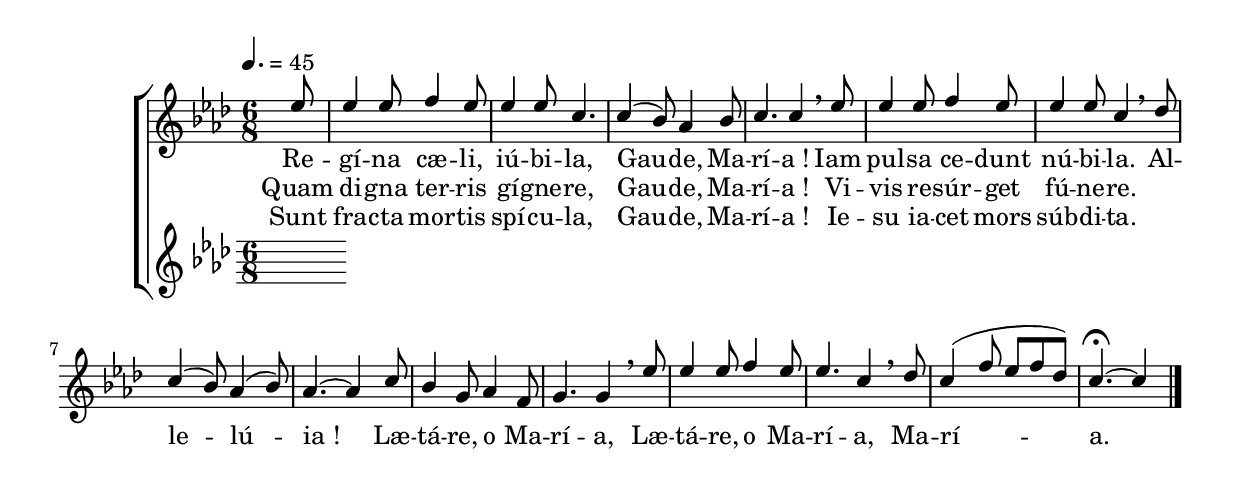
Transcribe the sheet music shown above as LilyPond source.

\version "2.16"
\language "français"

\header {
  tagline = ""
  composer = ""
}

MetriqueArmure = {
  \tempo 4.=45
  \time 6/8
  \key lab \major
}

italique = { \override Score . LyricText #'font-shape = #'italic }

roman = { \override Score . LyricText #'font-shape = #'roman }

MusiqueI = \relative do'' {
  \partial 8
  mib8 | mib4 mib8 fa4 mib8 | mib4 mib8 do4. |
  do4( sib8) lab4 sib8 | do4. do4 \breathe
  mib8 | mib4 mib8 fa4 mib8 | mib4 mib8 do4 \breathe
  reb8 | do4( sib8) lab4( sib8) | lab4.~ lab4
  do8 | sib4 sol8 lab4 fa8 | sol4. sol4 \breathe
  mib'8 | mib4 mib8 fa4 mib8 | mib4. do4 \breathe
  reb8 | do4( fa8 mib[ fa reb]) | do4.~\fermata do4 \bar "|."
}

MusiqueII = \relative do'' {
}

MusiqueIII = \relative do'' {
}

ParolesI = \lyricmode {
  Re -- gí -- na cæ -- li, iú -- bi -- la,
  Gau -- de, Ma -- rí -- a !
  Iam pul -- sa ce -- dunt nú -- bi -- la.
  Al -- le -- lú -- ia !
  Læ -- tá -- re, o Ma -- rí -- a,
  Læ -- tá -- re, o Ma -- rí -- a,
  Ma -- rí -- a.
}

ParolesII = \lyricmode {
  Quam di -- gna ter -- ris gí -- gne -- re,
  Gau -- de, Ma -- rí -- a !
  Vi -- vis re -- súr -- get fú -- ne -- re.
}

ParolesIII = \lyricmode {
  Sunt fra -- cta mor -- tis spí -- cu -- la,
  Gau -- de, Ma -- rí -- a !
  Ie -- su ia -- cet mors súb -- di -- ta.
}

\score{
  \new ChoirStaff <<
    \new Staff <<
      \set Staff.midiInstrument = "flute"
      \set Staff.autoBeaming = ##f
      \override Score.PaperColumn #'keep-inside-line = ##t
      \MetriqueArmure
      \new Voice = "I" {\voiceOne
        \MusiqueI
      }
      \new Lyrics \lyricsto I {
        \ParolesI
      }
      \new Lyrics \lyricsto I {
        \ParolesII
      }
      \new Lyrics \lyricsto I {
        \ParolesIII
      }
      \new Voice = "II" {\voiceTwo
        \MusiqueII
      }
    >>
    \new Staff <<
      \set Staff.midiInstrument = "flute"
      \set Staff.autoBeaming = ##f
      \override Score.PaperColumn #'keep-inside-line = ##t
      \MetriqueArmure
      \new Voice = "III" {%\voiceOne
        \MusiqueIII
      }
    >>
  >>
  \layout{}
  \midi{}
}
